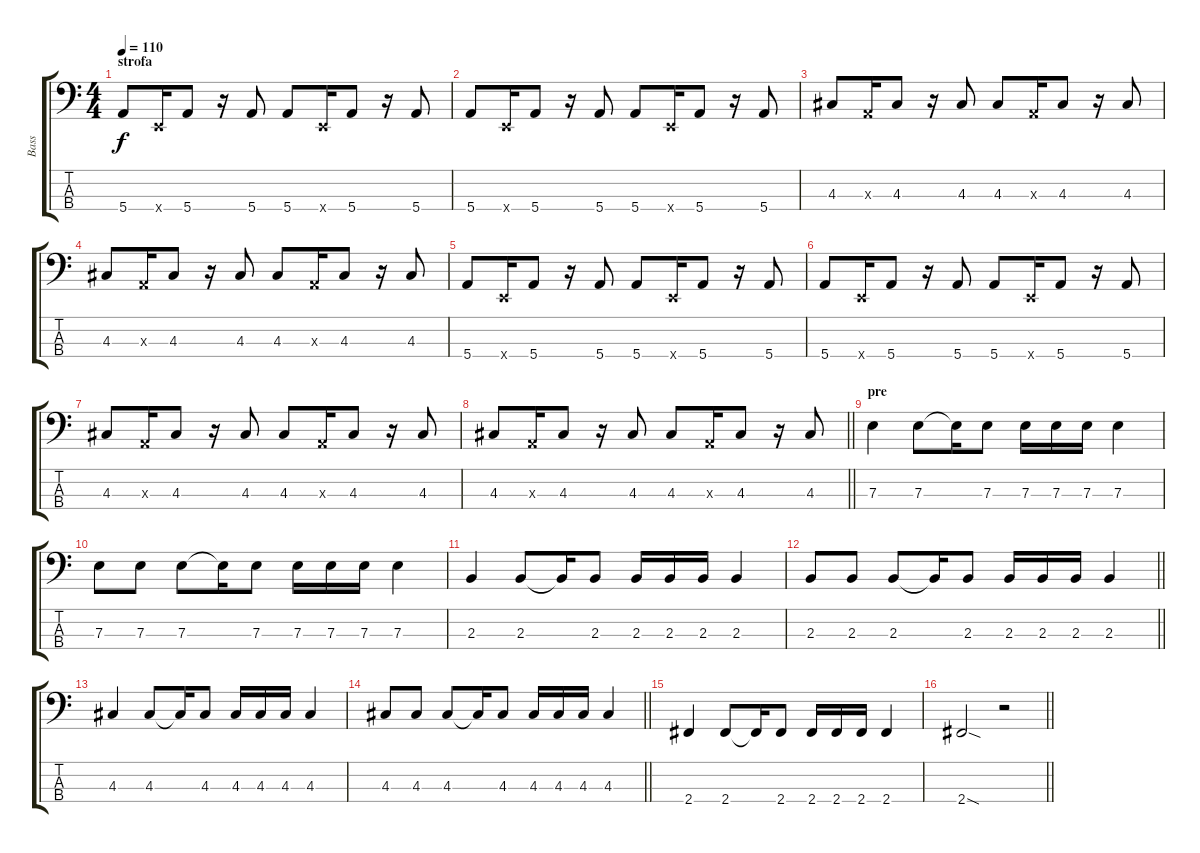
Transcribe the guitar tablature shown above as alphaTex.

\track ("Bass" "Bass") {instrument electricbassfinger}
\staff {score tabs}
\tuning (G2 D2 A1 E1) {hide}
\ts (4 4)
\section ("" "strofa")
\tempo 110
\clef f4
\ks c
5.4.8{dy f} 0.4{x}.16 5.4.8 r.16 5.4.8 5.4.8 0.4{x}.16 5.4.8 r.16 5.4.8 |
5.4.8 0.4{x}.16 5.4.8 r.16 5.4.8 5.4.8 0.4{x}.16 5.4.8 r.16 5.4.8 |
4.3.8 0.3{x}.16 4.3.8 r.16 4.3.8 4.3.8 0.3{x}.16 4.3.8 r.16 4.3.8 |
4.3.8 0.3{x}.16 4.3.8 r.16 4.3.8 4.3.8 0.3{x}.16 4.3.8 r.16 4.3.8 |
5.4.8 0.4{x}.16 5.4.8 r.16 5.4.8 5.4.8 0.4{x}.16 5.4.8 r.16 5.4.8 |
5.4.8 0.4{x}.16 5.4.8 r.16 5.4.8 5.4.8 0.4{x}.16 5.4.8 r.16 5.4.8 |
4.3.8 0.3{x}.16 4.3.8 r.16 4.3.8 4.3.8 0.3{x}.16 4.3.8 r.16 4.3.8 |
\barLineRight lightlight
4.3.8 0.3{x}.16 4.3.8 r.16 4.3.8 4.3.8 0.3{x}.16 4.3.8 r.16 4.3.8 |
\section ("" "pre")
7.3.4 7.3.8 7.3{t}.16 7.3.8 7.3.16 7.3.16 7.3.16 7.3.4 |
7.3.8 7.3.8 7.3.8 7.3{t}.16 7.3.8 7.3.16 7.3.16 7.3.16 7.3.4 |
2.3.4 2.3.8 2.3{t}.16 2.3.8 2.3.16 2.3.16 2.3.16 2.3.4 |
\barLineRight lightlight
2.3.8 2.3.8 2.3.8 2.3{t}.16 2.3.8 2.3.16 2.3.16 2.3.16 2.3.4 |
4.3.4 4.3.8 4.3{t}.16 4.3.8 4.3.16 4.3.16 4.3.16 4.3.4 |
\barLineRight lightlight
4.3.8 4.3.8 4.3.8 4.3{t}.16 4.3.8 4.3.16 4.3.16 4.3.16 4.3.4 |
2.4.4 2.4.8 2.4{t}.16 2.4.8 2.4.16 2.4.16 2.4.16 2.4.4 |
\barLineRight lightlight
2.4{sod}.2 r.2
